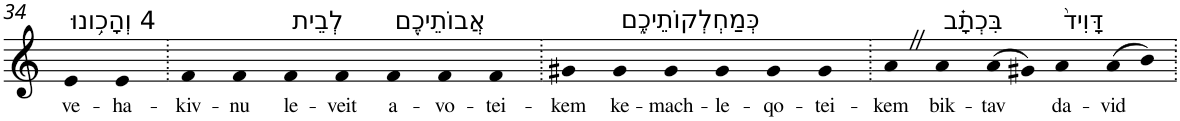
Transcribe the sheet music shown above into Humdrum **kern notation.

**kern	**text
*part1	*part1
*staff1	*staff1
*I"Piano	*
*I'Pno	*
!!LO:PB:g=z
*clefG2	*
*k[]	*
=34	=34
!LO:TX:a:t=4 וְהָכִ֥ונוּ	!
!	!LO:LY:b
4e	ve-
!	!LO:LY:b
4e	-ha-
=35.	=35.
!	!LO:LY:b
4f	-kiv-
!	!LO:LY:b
4f	-nu
!LO:TX:a:t=לְבֵית	!
!	!LO:LY:b
4f	le-
!	!LO:LY:b
4f	-veit
!LO:TX:a:t=אֲבוֹתֵיכֶ֖ם	!
!	!LO:LY:b
4f	a-
!	!LO:LY:b
4f	-vo-
!	!LO:LY:b
4f	-tei-
=36.	=36.
!	!LO:LY:b
4g#X	-kem
!LO:TX:a:t=כְּמַחְלְקוֹתֵיכֶ֑ם	!
!	!LO:LY:b
4g#	ke-
!	!LO:LY:b
4g#	-mach-
!	!LO:LY:b
4g#	-le-
!	!LO:LY:b
4g#	-qo-
!	!LO:LY:b
4g#	-tei-
=37.	=37.
!	!LO:LY:b
4aZ	-kem
!LO:TX:a:t=בִּכְתָ֗ב	!
!	!LO:LY:b
4a	bik-
!	!LO:LY:b
(>8a	-tav
8g#X)	.
!LO:TX:a:t=דָּוִיד֙	!
!	!LO:LY:b
4a	da-
!	!LO:LY:b
(>8a	-vid
8b)	.
=.	=.
*-	*-
